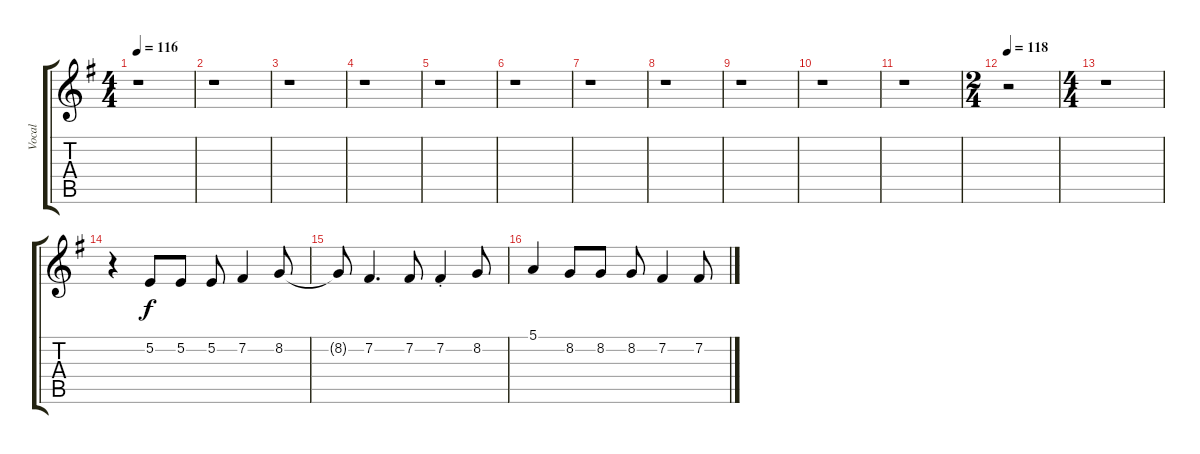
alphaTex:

\track ("Vocal" "Vocal") {instrument lead6voice}
\staff {score tabs}
\tuning (E4 B3 G3 D3 A2 E2) {hide}
\ts (4 4)
\tempo 116
\clef g2
\ks eminor
r.1{dy f} |
r.1 |
r.1 |
r.1 |
r.1 |
r.1 |
r.1 |
r.1 |
r.1 |
r.1 |
r.1 |
\ts (2 4)
\tempo 118
r.2 |
\ts (4 4)
r.1 |
r.4 5.2.8 5.2.8 5.2.8 7.2.4 8.2.8 |
8.2{t}.8 7.2.4{d} 7.2.8 7.2{st}.4 8.2.8 |
5.1.4 8.2.8 8.2.8 8.2.8 7.2.4 7.2.8
